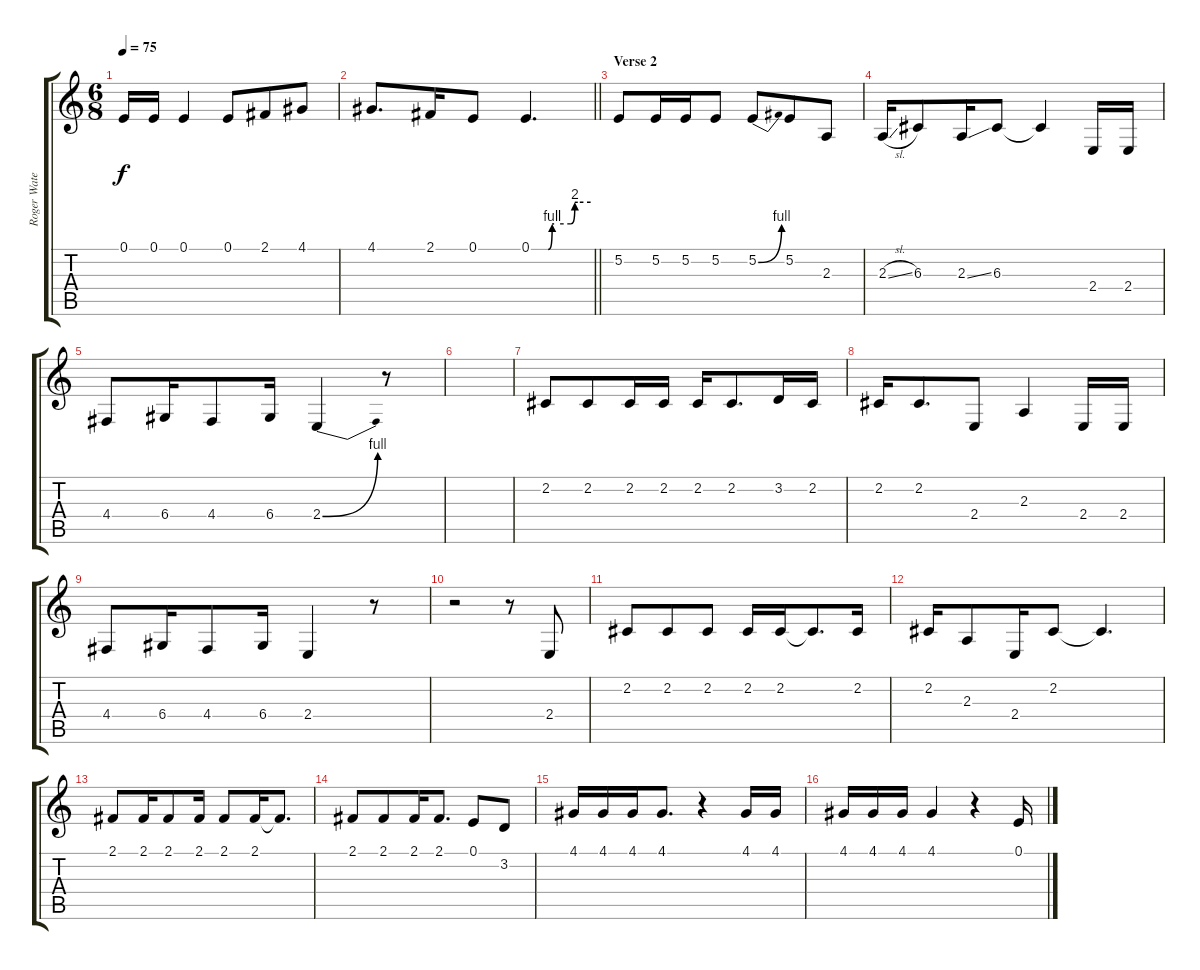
\track ("Roger Waters (Vocal)" "Roger Wate") {instrument lead2sawtooth}
\staff {score tabs}
\tuning (E4 B3 G3 D3 A2 E2) {hide}
\ts (6 8)
\tempo 75
\clef g2
\ks c
0.1.16{dy f} 0.1.16 0.1.4 0.1.8 2.1.8 4.1.8 |
\barLineRight lightlight
4.1.8{d} 2.1.16 0.1.8 0.1{be (custom 0 0 17 0 21 4 23 4 40 4 44 8 47 8 60 8)}.4{d} |
\section ("" "Verse 2")
5.2.8 5.2.16 5.2.16 5.2.8 5.2{be (bend 0 0 60 4)}.8 5.2.8 2.3.8 |
2.3{sl}.16 6.3.8 2.3{ss}.16 6.3.8 6.3{t}.4 2.4.16 2.4.16 |
4.4.8 6.4.16 4.4.8 6.4.16 2.4{be (bend 0 0 60 4)}.4 r.8 |
|
2.2.8 2.2.8 2.2.16 2.2.16 2.2.16 2.2.8{d} 3.2.16 2.2.16 |
2.2.16 2.2.8{d} 2.4.8 2.3.4 2.4.16 2.4.16 |
4.4.8 6.4.16 4.4.8 6.4.16 2.4.4 r.8 |
r.2 r.8 2.4.8 |
2.2.8 2.2.8 2.2.8 2.2.16 2.2.16 2.2{t}.8{d} 2.2.16 |
2.2.16 2.3.8 2.4.16 2.2.8 2.2{t}.4{d} |
2.1.8 2.1.16 2.1.8 2.1.16 2.1.8 2.1.16 2.1{t}.8{d} |
2.1.8 2.1.8 2.1.16 2.1.8{d} 0.1.8 3.2.8 |
4.1.16 4.1.16 4.1.16 4.1.8{d} r.4 4.1.16 4.1.16 |
4.1.16 4.1.16 4.1.16 4.1.4 r.4 0.1.16
